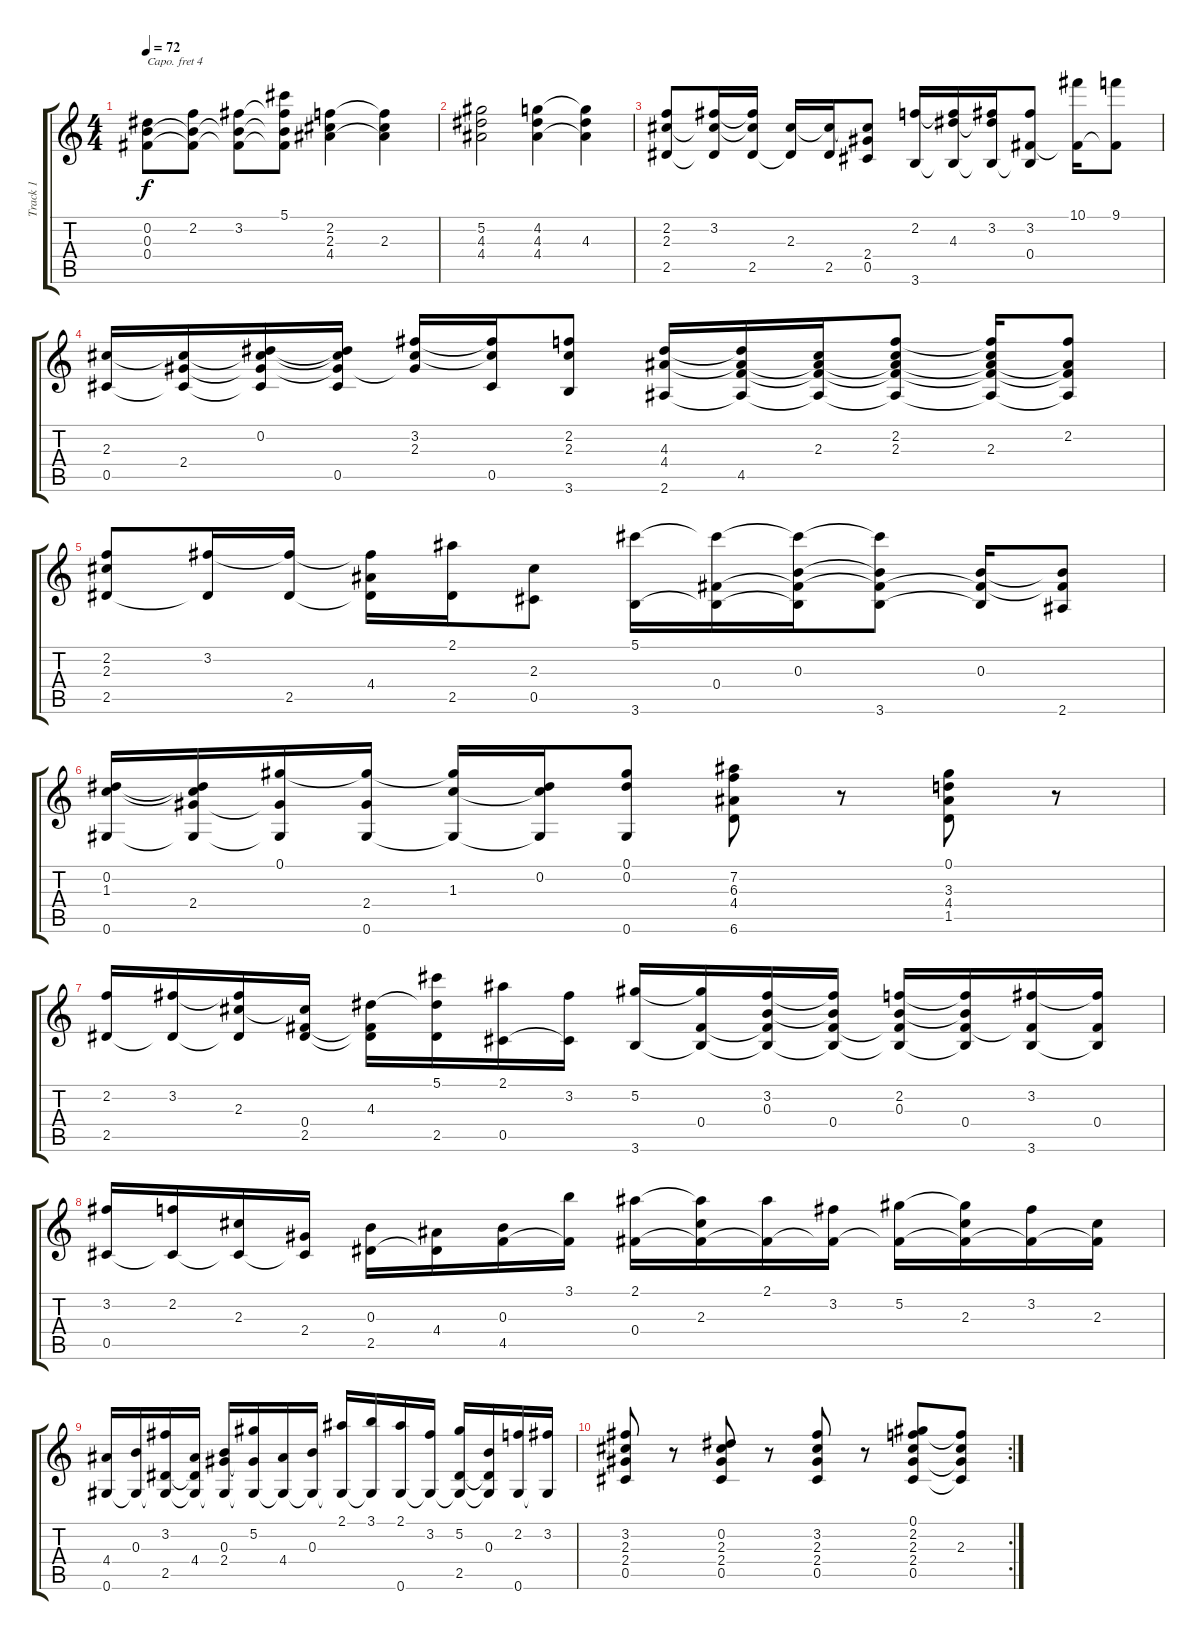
\track ("Track 1" "Track 1") {instrument acousticguitarnylon}
\staff {score tabs}
\capo 4
\tuning (E4 B3 G3 D3 A2 E2) {hide}
\ts (4 4)
\tempo 72
\clef g2
\ks c
(0.2 0.3 0.4).8{dy f} (2.2 0.3{t} 0.4{t}).8 (3.2 0.3{t} 0.4{t}).8 (5.1 3.2{t} 0.3{t} 0.4{t}).8 (2.2 2.3 4.4).4 (2.2{t} 2.3 4.4{t}).4 |
(5.2 4.3 4.4).2 (4.2 4.3 4.4).4 (4.2{t} 4.3 4.4{t}).4 |
(2.2 2.3 2.5).8 (3.2 2.3{t} 2.5{t}).16 (3.2{t} 2.3{t} 2.5).16 (2.3 2.5{t}).16 (2.3{t} 2.5).16 (2.3{t} 2.4 0.5).8 (2.2 3.6).16 (2.2{t} 4.3 3.6{t}).16 (3.2 4.3{t} 3.6{t}).16 (3.2 0.4 3.6{t}).8 (10.1 0.4{t}).16 (9.1 0.4{t}).8 |
(2.3 0.5).16 (2.3{t} 2.4 0.5{t}).16 (0.2 2.3{t} 2.4{t} 0.5{t}).16 (0.2{t} 2.3{t} 2.4{t} 0.5).16 (3.2 2.3 2.4{t}).16 (3.2{t} 2.3{t} 0.5).16 (2.2 2.3 3.6).8 (4.3 4.4 2.6).16 (4.3{t} 4.4{t} 4.5 2.6{t}).16 (2.3 4.4{t} 4.5{t} 2.6{t}).16 (2.2 2.3 4.4{t} 4.5{t} 2.6{t}).8 (2.2{t} 2.3 4.4{t} 4.5{t} 2.6{t}).16 (2.2 4.4{t} 4.5{t} 2.6{t}).8 |
(2.2 2.3 2.5).8 (3.2 2.5{t}).16 (3.2{t} 2.5).16 (3.2{t} 4.4 2.5{t}).16 (2.1 2.5).16 (2.3 0.5).8 (5.1 3.6).16 (5.1{t} 0.4 3.6{t}).16 (5.1{t} 0.3 0.4{t} 3.6{t}).16 (5.1{t} 0.3{t} 0.4{t} 3.6).8 (0.3 0.4{t} 3.6{t}).16 (0.3{t} 0.4{t} 2.6).8 |
(0.2 1.3 0.6).16 (0.2{t} 1.3{t} 2.4 0.6{t}).16 (0.1 2.4{t} 0.6{t}).16 (0.1{t} 2.4 0.6).16 (0.1{t} 1.3 0.6{t}).16 (0.2 1.3{t} 0.6{t}).16 (0.1 0.2 0.6).8 (7.2 6.3 4.4 6.6).8 r.8 (0.1 3.3 4.4 1.5).8 r.8 |
(2.2 2.5).16 (3.2 2.5{t}).16 (3.2{t} 2.3 2.5{t}).16 (2.3{t} 0.4 2.5).16 (4.3 0.4{t} 2.5{t}).16 (5.1 4.3{t} 2.5).16 (2.1 0.5).16 (3.2 0.5{t}).16 (5.2 3.6).16 (5.2{t} 0.4 3.6{t}).16 (3.2 0.3 0.4{t} 3.6{t}).16 (3.2{t} 0.3{t} 0.4 3.6{t}).16 (2.2 0.3 0.4{t} 3.6{t}).16 (2.2{t} 0.3{t} 0.4 3.6{t}).16 (3.2 0.4{t} 3.6).16 (3.2{t} 0.4 3.6{t}).16 |
(3.2 0.5).16 (2.2 0.5{t}).16 (2.3 0.5{t}).16 (2.4 0.5{t}).16 (0.3 2.5).16 (4.4 2.5{t}).16 (0.3 4.5).16 (3.1 4.5{t}).16 (2.1 0.4).16 (2.1{t} 2.3 0.4{t}).16 (2.1 0.4{t}).16 (3.2 0.4{t}).16 (5.2 0.4{t}).16 (5.2{t} 2.3 0.4{t}).16 (3.2 0.4{t}).16 (2.3 0.4{t}).16 |
(4.4 0.6).16 (0.3 0.6{t}).16 (3.2 2.5 0.6{t}).16 (4.4 2.5{t} 0.6{t}).16 (0.3 2.4 0.6{t}).16 (5.2 2.4{t} 0.6{t}).16 (4.4 0.6{t}).16 (0.3 0.6{t}).16 (2.1 0.6{t}).16 (3.1 0.6{t}).16 (2.1 0.6).16 (3.2 0.6{t}).16 (5.2 2.5 0.6{t}).16 (0.3 2.5{t} 0.6{t}).16 (2.2 0.6).16 (3.2 0.6{t}).16 |
\rc 2
(3.2 2.3 2.4 0.5).8 r.8 (0.2 2.3 2.4 0.5).8 r.8 (3.2 2.3 2.4 0.5).8 r.8 (0.1 2.2 2.3 2.4 0.5).8 (2.2{t} 2.3 2.4{t} 0.5{t}).8
